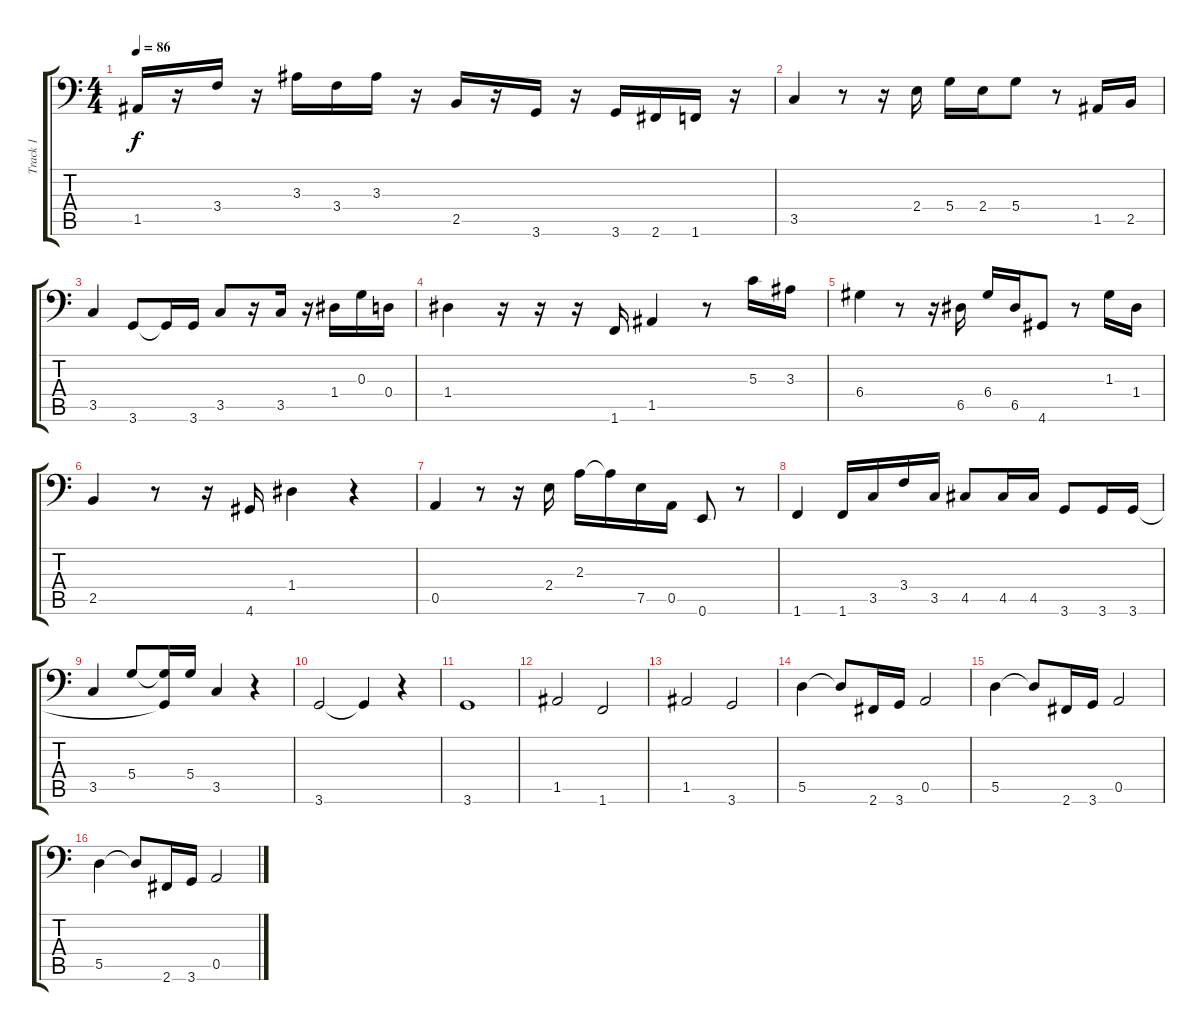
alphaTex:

\track ("Track 1" "Track 1") {instrument electricbassfinger}
\staff {score tabs}
\tuning (E3 B2 G2 D2 A1 E1) {hide}
\ts (4 4)
\tempo 86
\clef f4
\ks c
1.5.16{dy f} r.16 3.4.16 r.16 3.3.16 3.4.16 3.3.16 r.16 2.5.16 r.16 3.6.16 r.16 3.6.16 2.6.16 1.6.16 r.16 |
3.5.4 r.8 r.16 2.4.16 5.4.16 2.4.16 5.4.8 r.8 1.5.16 2.5.16 |
3.5.4 3.6.8 3.6{t}.16 3.6.16 3.5.8 r.16 3.5.16 r.16 1.4.16 0.3.16 0.4.16 |
1.4.4 r.16 r.16 r.16 1.6.16 1.5.4 r.8 5.3.16 3.3.16 |
6.4.4 r.8 r.16 6.5.16 6.4.16 6.5.16 4.6.8 r.8 1.3.16 1.4.16 |
2.5.4 r.8 r.16 4.6.16 1.4.4 r.4 |
0.5.4 r.8 r.16 2.4.16 2.3.16 2.3{t}.16 7.5.16 0.5.16 0.6.8 r.8 |
1.6.4 1.6.16 3.5.16 3.4.16 3.5.16 4.5.8 4.5.16 4.5.16 3.6.8 3.6.16 3.6.16 |
3.5.4 5.4.8 (5.4{t} 3.6{t}).16 5.4.16 3.5.4 r.4 |
3.6.2 3.6{t}.4 r.4 |
3.6.1 |
1.5.2 1.6.2 |
1.5.2 3.6.2 |
5.5.4 5.5{t}.8 2.6.16 3.6.16 0.5.2 |
5.5.4 5.5{t}.8 2.6.16 3.6.16 0.5.2 |
5.5.4 5.5{t}.8 2.6.16 3.6.16 0.5.2
